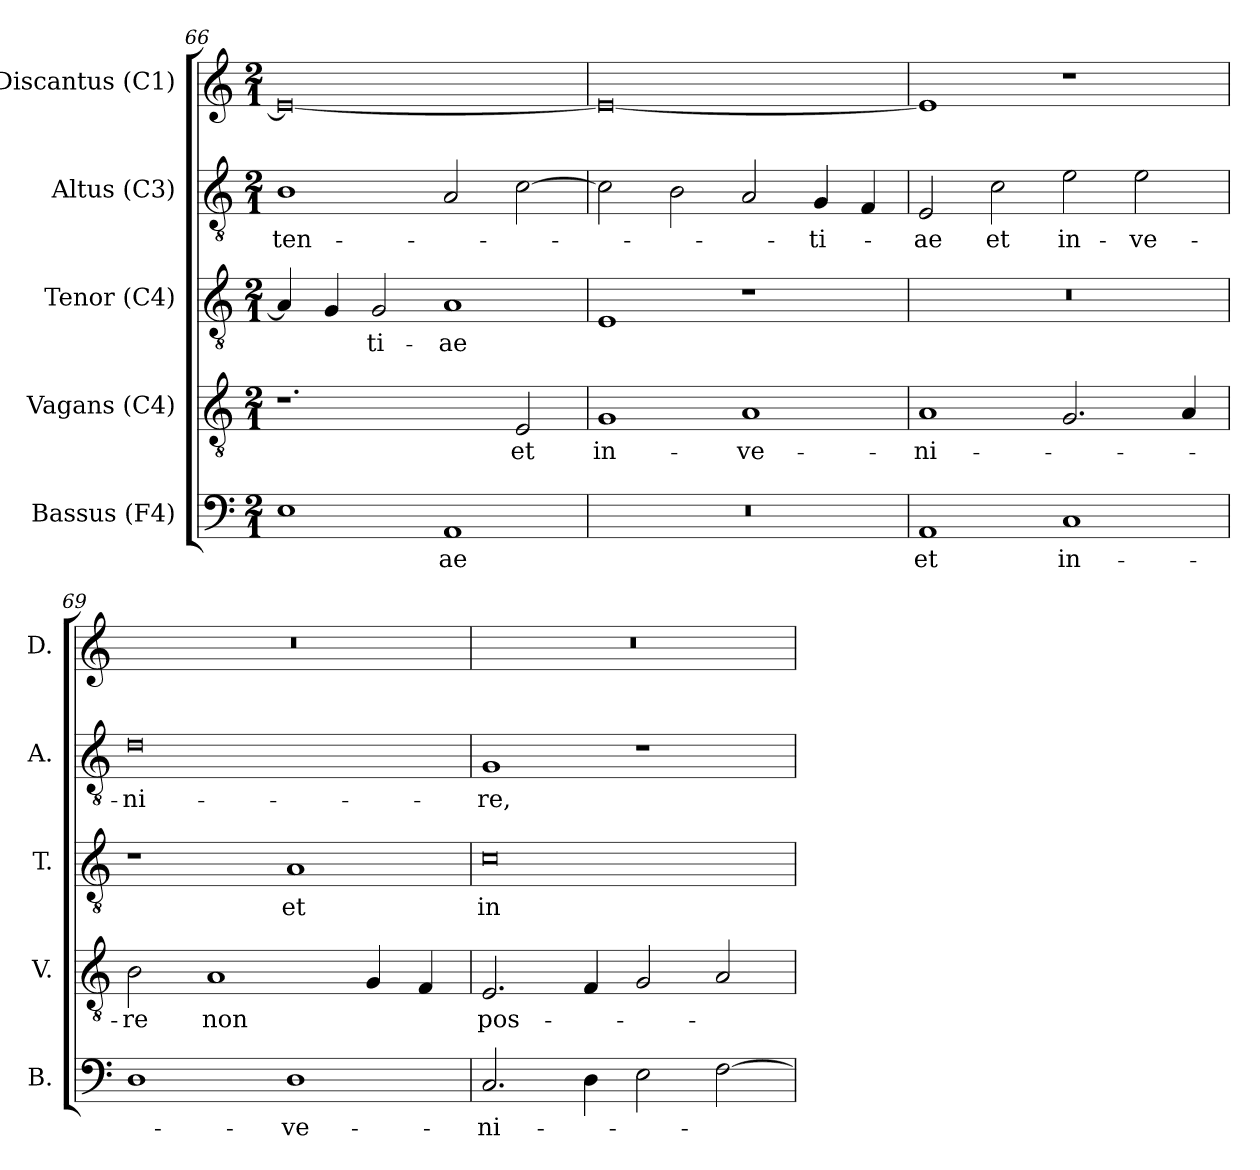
**kern	**text	**kern	**text	**kern	**text	**kern	**text	**kern
*part5	*part5	*part4	*part4	*part3	*part3	*part2	*part2	*part1
*staff5	*staff5	*staff4	*staff4	*staff3	*staff3	*staff2	*staff2	*staff1
*I"Bassus (F4)	*	*I"Vagans (C4)	*	*I"Tenor (C4)	*	*I"Altus (C3)	*	*I"Discantus (C1)
*I'B.	*	*I'V.	*	*I'T.	*	*I'A.	*	*I'D.
*clefF4	*	*clefGv2	*	*clefGv2	*	*clefGv2	*	*clefG2
*	*	*ITrd7c12	*	*ITrd7c12	*	*ITrd7c12	*	*
*k[]	*	*k[]	*	*k[]	*	*k[]	*	*k[]
*C:	*	*C:	*	*C:	*	*C:	*	*C:
*M2/1	*	*M2/1	*	*M2/1	*	*M2/1	*	*M2/1
=66	=66	=66	=66	=66	=66	=66	=66	=66
!	!	!	!	!	!	!	!LO:LY:b:color=#000000	!
1Ei	.	1.r	.	4AAi/]	.	1BBi	-ten-	0ei_
.	.	.	.	4GGi/	.	.	.	.
!	!	!	!	!	!LO:LY:b:color=#000000	!	!	!
.	.	.	.	2GGi/	-ti-	.	.	.
!	!LO:LY:b:color=#000000	!	!	!	!	!	!	!
!	!	!	!	!	!LO:LY:b:color=#000000	!	!	!
1AAi	-ae	.	.	1AAi	-ae	2AAi/	.	.
!	!	!	!LO:LY:b:color=#000000	!	!	!	!	!
.	.	2EEi/	et	.	.	[2Ci\	.	.
!!LO:LB:g=z
=67	=67	=67	=67	=67	=67	=67	=67	=67
!LO:N:vis=1	!	!	!	!	!	!	!	!
!	!	!	!LO:LY:b:color=#000000	!	!	!	!	!
0r	.	1GGi	in-	1EEi	.	2Ci\]	.	0ei_
.	.	.	.	.	.	2BBi\	.	.
!	!	!	!LO:LY:b:color=#000000	!	!	!	!	!
.	.	1AAi	-ve-	1r	.	2AAi/	.	.
!	!	!	!	!	!	!	!LO:LY:b:color=#000000	!
.	.	.	.	.	.	4GGi/	-ti-	.
.	.	.	.	.	.	4FFi/	.	.
=68	=68	=68	=68	=68	=68	=68	=68	=68
!	!LO:LY:b:color=#000000	!	!	!	!	!	!	!
!	!	!	!LO:LY:b:color=#000000	!LO:N:vis=1	!	!	!	!
!	!	!	!	!	!	!	!LO:LY:b:color=#000000	!
1AAi	et	1AAi	-ni-	0r	.	2EEi/	-ae	1ei]
!	!	!	!	!	!	!	!LO:LY:b:color=#000000	!
.	.	.	.	.	.	2Ci\	et	.
!	!LO:LY:b:color=#000000	!	!	!	!	!	!	!
!	!	!	!	!	!	!	!LO:LY:b:color=#000000	!
1Ci	in-	2.GGi/	.	.	.	2Ei\	in-	1r
!	!	!	!	!	!	!	!LO:LY:b:color=#000000	!
.	.	.	.	.	.	2Ei\	-ve-	.
.	.	4AAi/	.	.	.	.	.	.
=69	=69	=69	=69	=69	=69	=69	=69	=69
!	!	!	!LO:LY:b:color=#000000	!	!	!	!	!
!	!	!	!	!	!	!	!LO:LY:b:color=#000000	!LO:N:vis=1
1Di	.	2BBi\	-re	1r	.	0Di	-ni-	0r
!	!	!	!LO:LY:b:color=#000000	!	!	!	!	!
.	.	1AAi	non	.	.	.	.	.
!	!LO:LY:b:color=#000000	!	!	!	!	!	!	!
!	!	!	!	!	!LO:LY:b:color=#000000	!	!	!
1Di	-ve-	.	.	1AAi	et	.	.	.
.	.	4GGi/	.	.	.	.	.	.
.	.	4FFi/	.	.	.	.	.	.
=70	=70	=70	=70	=70	=70	=70	=70	=70
!	!LO:LY:b:color=#000000	!	!	!	!	!	!	!
!	!	!	!LO:LY:b:color=#000000	!	!	!	!	!
!	!	!	!	!	!LO:LY:b:color=#000000	!	!	!
!	!	!	!	!	!	!	!LO:LY:b:color=#000000	!LO:N:vis=1
2.Ci/	-ni-	2.EEi/	pos-	0Ci	in-	1GGi	-re,	0r
4Di\	.	4FFi/	.	.	.	.	.	.
2Ei\	.	2GGi/	.	.	.	1r	.	.
[2Fi\	.	2AAi/	.	.	.	.	.	.
=	=	=	=	=	=	=	=	=
*-	*-	*-	*-	*-	*-	*-	*-	*-
